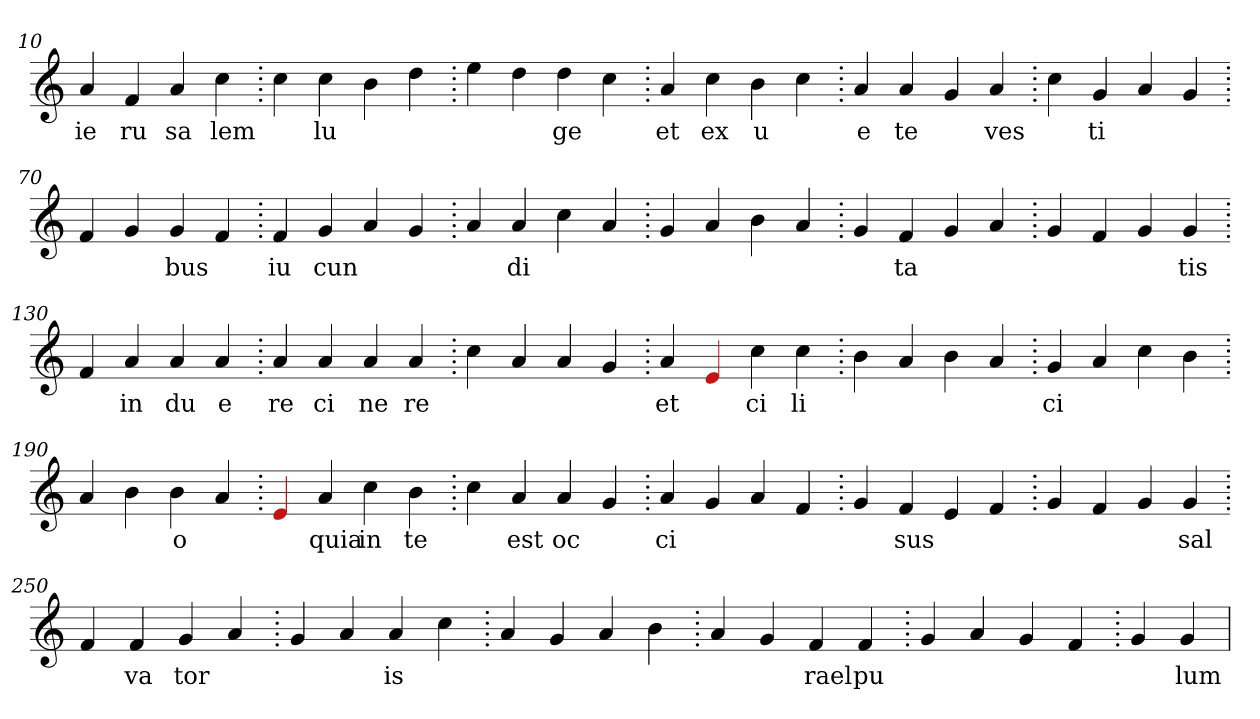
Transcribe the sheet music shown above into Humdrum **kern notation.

**kern	**text
*part1	*part1
*staff1	*staff1
*clefG2	*
=10.	=10.
4a	ie
4f	ru
4a	sa
4cc	lem
=20.	=20.
4cc	.
4cc	lu
4b	.
4dd	.
=30.	=30.
4ee	.
4dd	.
4dd	ge
4cc	.
=40.	=40.
4a	et
4cc	ex
4b	u
4cc	.
=50.	=50.
4a	e
4a	te
4g	.
4a	ves
=60.	=60.
4cc	.
4g	ti
4a	.
4g	.
=70.	=70.
4f	.
4g	.
4g	bus
4f	.
=80.	=80.
4f	iu
4g	cun
4a	.
4g	.
=90.	=90.
4a	.
4a	di
4cc	.
4a	.
=100.	=100.
4g	.
4a	.
4b	.
4a	.
=110.	=110.
4g	.
4f	ta
4g	.
4a	.
=120.	=120.
4g	.
4f	.
4g	.
4g	tis
=130.	=130.
4f	.
4a	in
4a	du
4a	e
=140.	=140.
4a	re
4a	ci
4a	ne
4a	re
=150.	=150.
4cc	.
4a	.
4a	.
4g	.
=160.	=160.
4a	et
4Re	.
4cc	ci
4cc	li
=170.	=170.
4b	.
4a	.
4b	.
4a	.
=180.	=180.
4g	ci
4a	.
4cc	.
4b	.
=190.	=190.
4a	.
4b	.
4b	o
4a	.
=200.	=200.
4Re	.
4a	quia
4cc	in
4b	te
=210.	=210.
4cc	.
4a	est
4a	oc
4g	.
=220.	=220.
4a	ci
4g	.
4a	.
4f	.
=230.	=230.
4g	.
4f	sus
4e	.
4f	.
=240.	=240.
4g	.
4f	.
4g	.
4g	sal
=250.	=250.
4f	.
4f	va
4g	tor
4a	.
=260.	=260.
4g	.
4a	.
4a	is
4cc	.
=270.	=270.
4a	.
4g	.
4a	.
4b	.
=280.	=280.
4a	.
4g	.
4f	rael
4f	pu
=290.	=290.
4g	.
4a	.
4g	.
4f	.
=300.	=300.
4g	.
4g	lum
=	=
*-	*-
